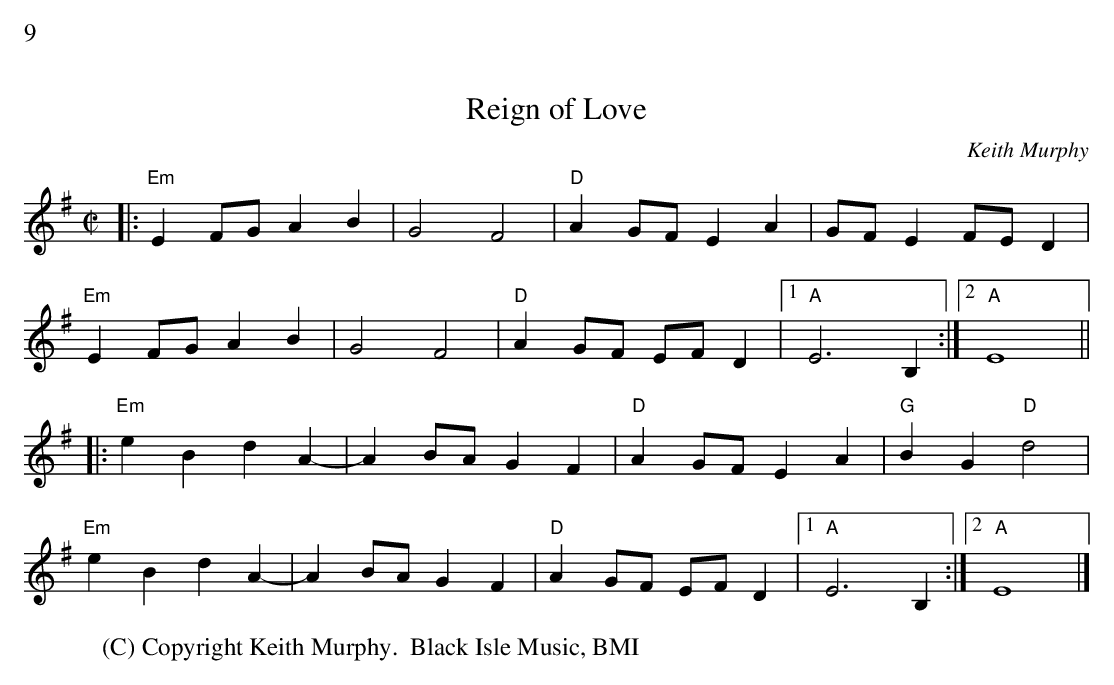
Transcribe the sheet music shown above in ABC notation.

X:1
%%text 9
T:Reign of Love
C:Keith Murphy
M:C|
K:Em
L:1/4
|:"Em"E F/2G/2 A B|G2 F2|"D"A G/2F/2 E A|G/2F/2 E F/2E/2 D|
"Em"E F/2G/2 A B|G2 F2|"D"A G/2F/2 E/2F/2 D|1 "A" E3 B,:|2 "A" E4||
|:"Em"e B d A-|A B/2A/2 G F|"D"A G/2F/2 E A|"G"B G"D"d2|
"Em"e B d A-|A B/2A/2 G F|"D"A G/2F/2 E/2F/2 D|1 "A" E3 B,:|2 "A" E4|]
W:(C) Copyright Keith Murphy.  Black Isle Music, BMI
